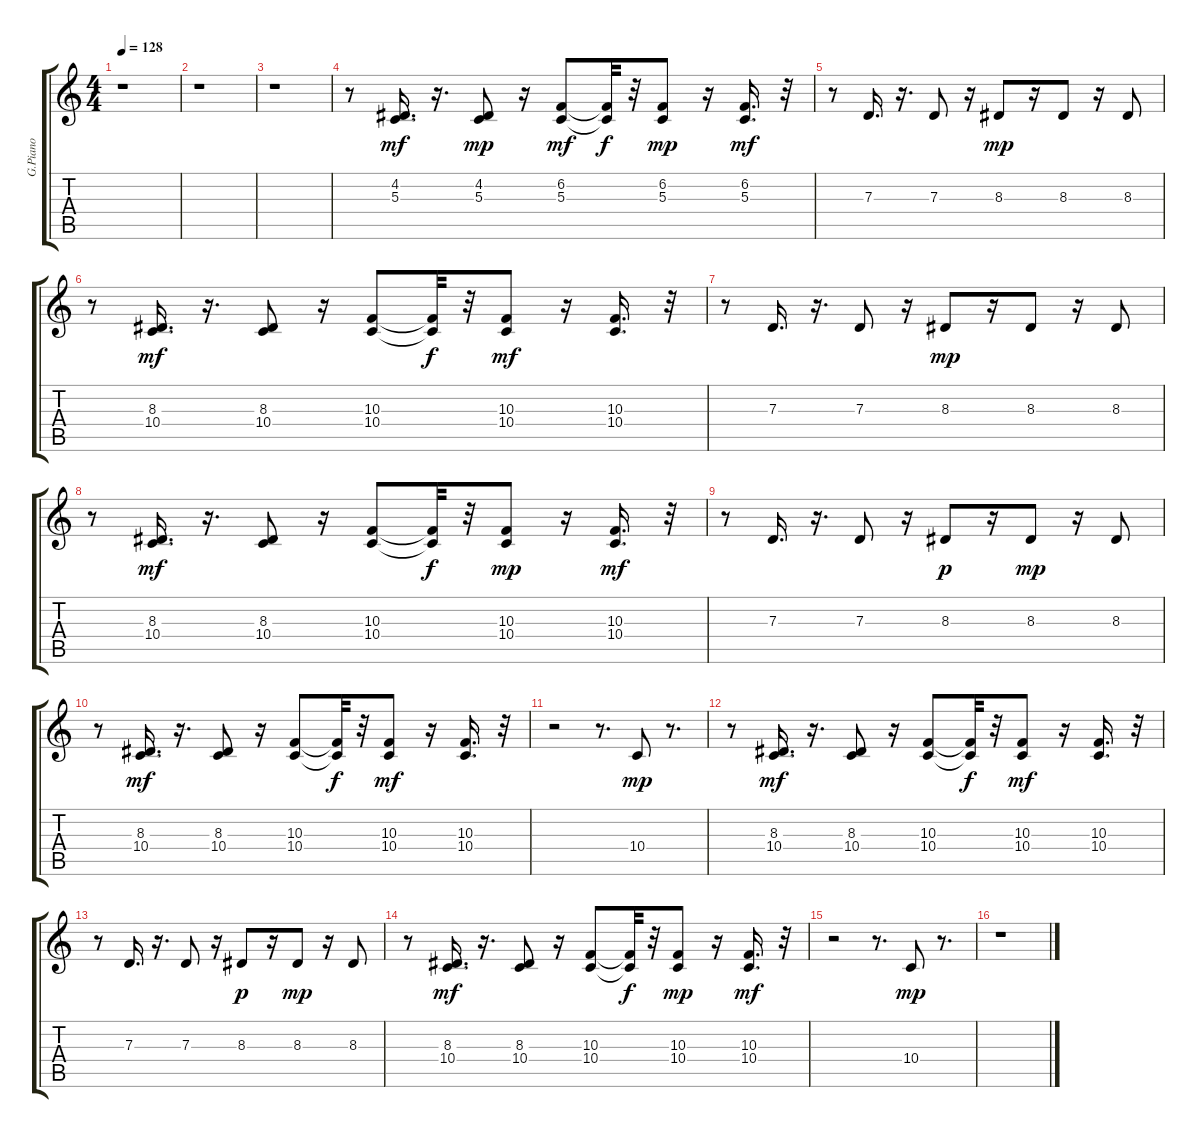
\track ("G.Piano" "G.Piano") {instrument acousticgrandpiano}
\staff {score tabs}
\tuning (E4 B3 G3 D3 A2 E2) {hide}
\ts (4 4)
\tempo 128
\clef g2
\ks c
r.1{dy f} |
r.1 |
r.1 |
r.8 (4.2 5.3).16{d dy mf} r.16{d} (4.2 5.3).8{dy mp} r.16 (6.2 5.3).8{dy mf} (6.2{t} 5.3{t}).32{dy f} r.32 (6.2 5.3).8{dy mp} r.16 (6.2 5.3).16{d dy mf} r.32 |
r.8 7.3.16{d} r.16{d} 7.3.8 r.16 8.3.8{dy mp} r.16 8.3.8 r.16 8.3.8 |
r.8 (8.3 10.4).16{d dy mf} r.16{d} (8.3 10.4).8 r.16 (10.3 10.4).8 (10.3{t} 10.4{t}).32{dy f} r.32 (10.3 10.4).8{dy mf} r.16 (10.3 10.4).16{d} r.32 |
r.8 7.3.16{d} r.16{d} 7.3.8 r.16 8.3.8{dy mp} r.16 8.3.8 r.16 8.3.8 |
r.8 (8.3 10.4).16{d dy mf} r.16{d} (8.3 10.4).8 r.16 (10.3 10.4).8 (10.3{t} 10.4{t}).32{dy f} r.32 (10.3 10.4).8{dy mp} r.16 (10.3 10.4).16{d dy mf} r.32 |
r.8 7.3.16{d} r.16{d} 7.3.8 r.16 8.3.8{dy p} r.16 8.3.8{dy mp} r.16 8.3.8 |
r.8 (8.3 10.4).16{d dy mf} r.16{d} (8.3 10.4).8 r.16 (10.3 10.4).8 (10.3{t} 10.4{t}).32{dy f} r.32 (10.3 10.4).8{dy mf} r.16 (10.3 10.4).16{d} r.32 |
r.2 r.8{d} 10.4.8{dy mp} r.8{d} |
r.8 (8.3 10.4).16{d dy mf} r.16{d} (8.3 10.4).8 r.16 (10.3 10.4).8 (10.3{t} 10.4{t}).32{dy f} r.32 (10.3 10.4).8{dy mf} r.16 (10.3 10.4).16{d} r.32 |
r.8 7.3.16{d} r.16{d} 7.3.8 r.16 8.3.8{dy p} r.16 8.3.8{dy mp} r.16 8.3.8 |
r.8 (8.3 10.4).16{d dy mf} r.16{d} (8.3 10.4).8 r.16 (10.3 10.4).8 (10.3{t} 10.4{t}).32{dy f} r.32 (10.3 10.4).8{dy mp} r.16 (10.3 10.4).16{d dy mf} r.32 |
r.2 r.8{d} 10.4.8{dy mp} r.8{d} |
r.1
